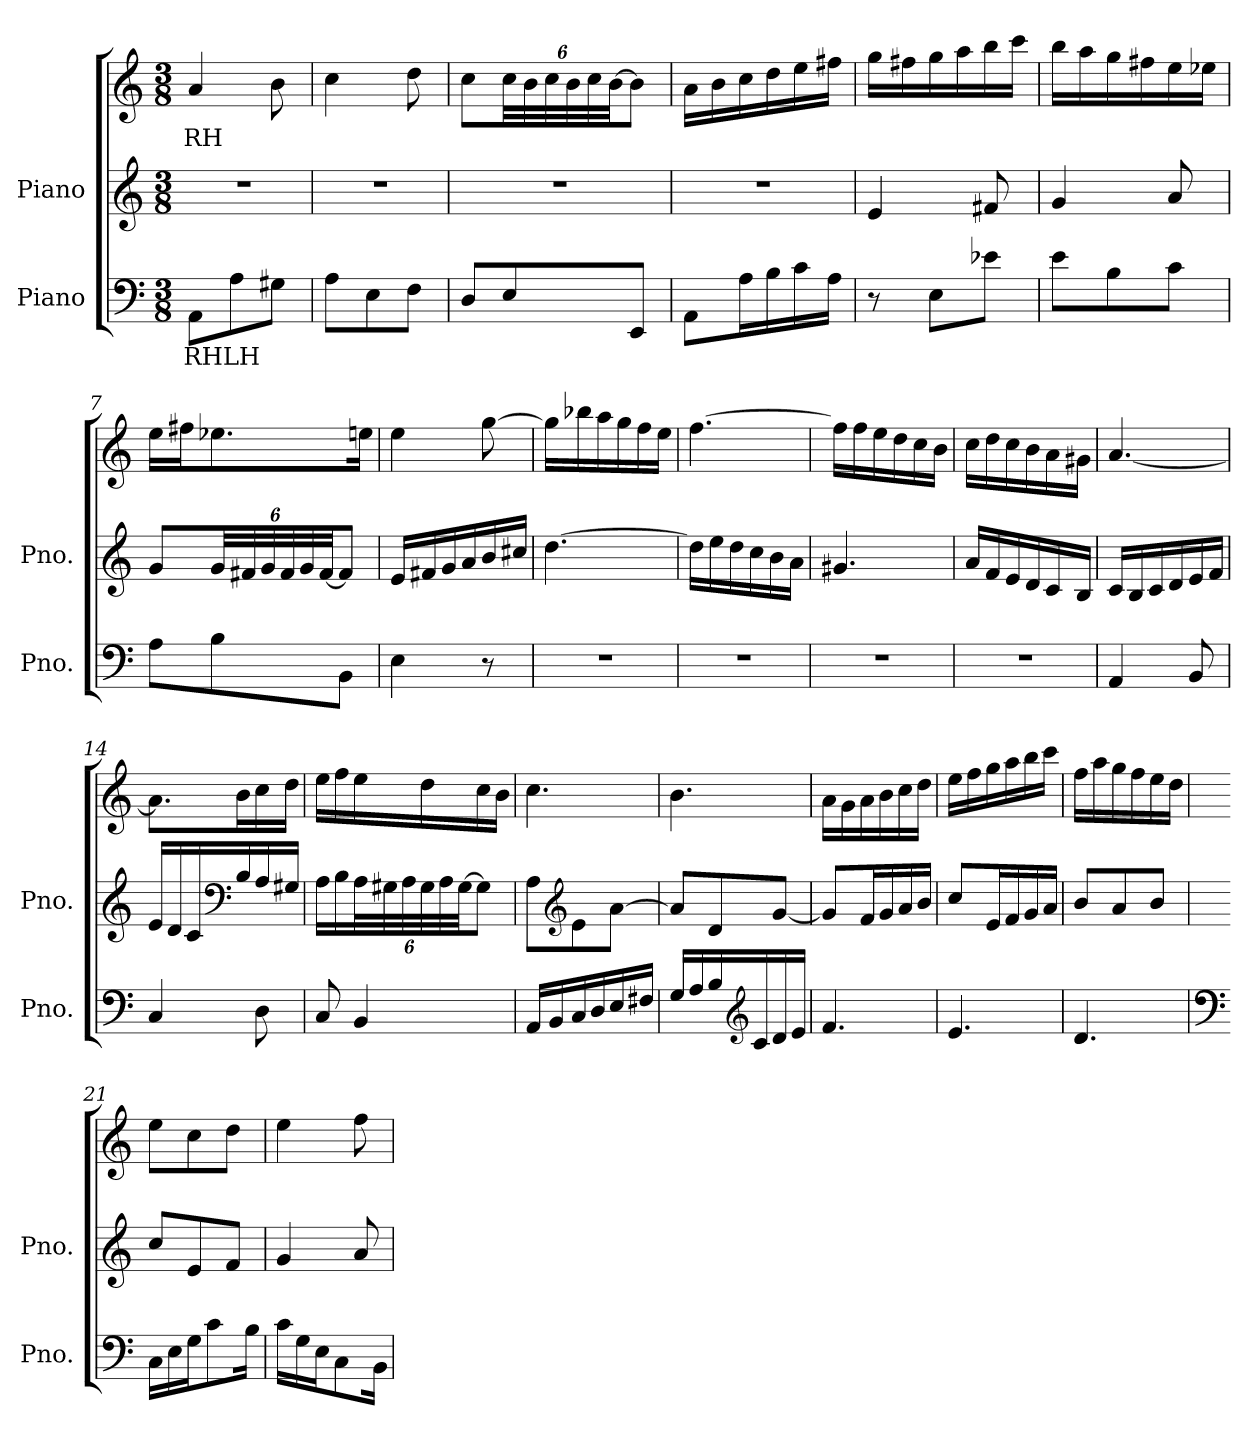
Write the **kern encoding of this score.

**kern	**text	**kern	**kern	**text
*part2	*part2	*part1	*part1	*part1
*staff3	*staff3	*staff2	*staff1	*staff1
*I"Piano	*	*I"Piano	*	*
*I'Pno.	*	*I'Pno.	*	*
*clefF4	*	*clefG2	*clefG2	*
*k[]	*	*k[]	*k[]	*
*M3/8	*	*M3/8	*M3/8	*
*MM80	*	*MM80	*MM80	*
=1	=1	=1	=1	=1
!	!LO:LY:b	!	!	!LO:LY:b
8AA\L	RHLH	4.r	4a/	RH
8A\	.	.	.	.
8G#X\J	.	.	8b\	.
=2	=2	=2	=2	=2
8A\L	.	4.r	4cc\	.
8E\	.	.	.	.
8F\J	.	.	8dd\	.
=3	=3	=3	=3	=3
8D/L	.	4.r	8cc\L	.
*	*	*	*Xbrackettup	*
8E/	.	.	48cc\LL	.
.	.	.	48b\	.
.	.	.	48cc\	.
.	.	.	48b\	.
.	.	.	48cc\	.
.	.	.	[48b\JJ	.
8EE/J	.	.	8b\J]	.
=4	=4	=4	=4	=4
8AA\L	.	4.r	16a\LL	.
.	.	.	16b\	.
16A\L	.	.	16cc\	.
16B\	.	.	16dd\	.
16c\	.	.	16ee\	.
16A\JJ	.	.	16ff#X\JJ	.
=5	=5	=5	=5	=5
8r	.	4e/	16gg\LL	.
.	.	.	16ff#X\	.
8E\L	.	.	16gg\	.
.	.	.	16aa\	.
8e-X\J	.	8f#X/	16bb\	.
.	.	.	16ccc\JJ	.
!!LO:LB:g=z
=6	=6	=6	=6	=6
8e\L	.	4g/	16bb\LL	.
.	.	.	16aa\	.
8B\	.	.	16gg\	.
.	.	.	16ff#X\	.
8c\J	.	8a/	16ee\	.
.	.	.	16ee-X\JJ	.
=7	=7	=7	=7	=7
8A\L	.	8g/L	16ee\LL	.
.	.	.	16ff#X\J	.
*	*	*Xbrackettup	*	*
8B\	.	48g/LL	8.ee-X\	.
.	.	48f#X/	.	.
.	.	48g/	.	.
.	.	48f#/	.	.
.	.	48g/	.	.
.	.	[48f#/JJ	.	.
8BB\J	.	8f#/J]	.	.
.	.	.	16een\Jk	.
=8	=8	=8	=8	=8
4E\	.	16e/LL	4ee\	.
.	.	16f#X/	.	.
.	.	16g/	.	.
.	.	16a/	.	.
8r	.	16b/	[8gg\	.
.	.	16cc#X/JJ	.	.
=9	=9	=9	=9	=9
4.r	.	[4.dd\	16gg\LL]	.
.	.	.	16bb-X\	.
.	.	.	16aa\	.
.	.	.	16gg\	.
.	.	.	16ff\	.
.	.	.	16ee\JJ	.
!!LO:LB:g=z
=10	=10	=10	=10	=10
4.r	.	16dd\LL]	[4.ff\	.
.	.	16ee\	.	.
.	.	16dd\	.	.
.	.	16cc\	.	.
.	.	16b\	.	.
.	.	16a\JJ	.	.
=11	=11	=11	=11	=11
4.r	.	4.g#X/	16ff\LL]	.
.	.	.	16ff\	.
.	.	.	16ee\	.
.	.	.	16dd\	.
.	.	.	16cc\	.
.	.	.	16b\JJ	.
=12	=12	=12	=12	=12
4.r	.	16a/LL	16cc\LL	.
.	.	16f/	16dd\	.
.	.	16e/	16cc\	.
.	.	16d/	16b\	.
.	.	16c/	16a\	.
.	.	16B/JJ	16g#X\JJ	.
=13	=13	=13	=13	=13
4AA/	.	16c/LL	[4.a/	.
.	.	16B/	.	.
.	.	16c/	.	.
.	.	16d/	.	.
8BB/	.	16e/	.	.
.	.	16f/JJ	.	.
=14	=14	=14	=14	=14
4C/	.	16e/LL	8.a\L]	.
.	.	16d/	.	.
.	.	16c/	.	.
*	*	*clefF4	*	*
.	.	16B/	16b\L	.
8D\	.	16A/	16cc\	.
.	.	16G#X/JJ	16dd\JJ	.
!!LO:LB:g=z
=15	=15	=15	=15	=15
8C/	.	16A\LL	16ee\LL	.
.	.	16B\	16ff\	.
4BB/	.	48A\L	16ee\	.
.	.	48G#X\	.	.
.	.	48A\	.	.
.	.	48G#\	16dd\	.
.	.	48A\	.	.
.	.	[48G#\JJ	.	.
.	.	8G#\J]	16cc\	.
.	.	.	16b\JJ	.
=16	=16	=16	=16	=16
16AA/LL	.	8A\L	4.cc\	.
16BB/	.	.	.	.
*	*	*clefG2	*	*
16C/	.	8e\	.	.
16D/	.	.	.	.
16E/	.	[8a\J	.	.
16F#X/JJ	.	.	.	.
=17	=17	=17	=17	=17
16G/LL	.	8a/L]	4.b\	.
16A/	.	.	.	.
16B/	.	8d/	.	.
*clefG2	*	*	*	*
16c/	.	.	.	.
16d/	.	[8g/J	.	.
16e/JJ	.	.	.	.
=18	=18	=18	=18	=18
4.f/	.	8g/L]	16a\LL	.
.	.	.	16g\	.
.	.	16f/L	16a\	.
.	.	16g/	16b\	.
.	.	16a/	16cc\	.
.	.	16b/JJ	16dd\JJ	.
=19	=19	=19	=19	=19
4.e/	.	8cc/L	16ee\LL	.
.	.	.	16ff\	.
.	.	16e/L	16gg\	.
.	.	16f/	16aa\	.
.	.	16g/	16bb\	.
.	.	16a/JJ	16ccc\JJ	.
!!LO:PB:g=z
=20	=20	=20	=20	=20
4.d/	.	8b/L	16ff\LL	.
.	.	.	16aa\	.
.	.	8a/	16gg\	.
.	.	.	16ff\	.
.	.	8b/J	16ee\	.
.	.	.	16dd\JJ	.
=21	=21	=21	=21	=21
*clefF4	*	*	*	*
16C\LL	.	8cc/L	8ee\L	.
16E\	.	.	.	.
16G\J	.	8e/	8cc\	.
8c\	.	.	.	.
.	.	8f/J	8dd\J	.
16B\Jk	.	.	.	.
=22	=22	=22	=22	=22
16c\LL	.	4g/	4ee\	.
16G\	.	.	.	.
16E\J	.	.	.	.
8C\	.	.	.	.
.	.	8a/	8ff\	.
16BB\Jk	.	.	.	.
=	=	=	=	=
*-	*-	*-	*-	*-
